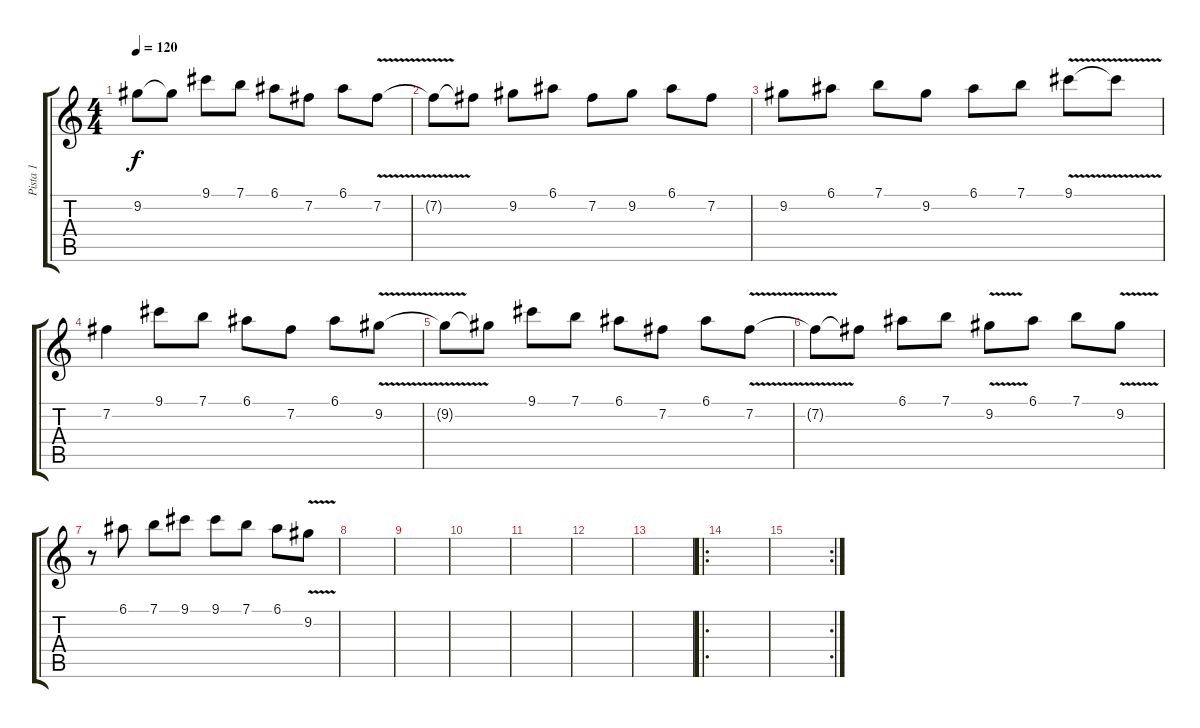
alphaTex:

\track ("Pista 1" "Pista 1") {instrument overdrivenguitar}
\staff {score tabs}
\tuning (E4 B3 G3 D3 A2 E2) {hide}
\ts (4 4)
\tempo 120
\clef g2
\ks c
9.2{t}.8{dy f} 9.2{t}.8 9.1.8 7.1.8 6.1.8 7.2.8 6.1.8 7.2{v}.8 |
7.2{t}.8 7.2{t}.8 9.2.8 6.1.8 7.2.8 9.2.8 6.1.8 7.2.8 |
9.2.8 6.1.8 7.1.8 9.2.8 6.1.8 7.1.8 9.1{v}.8 9.1{t}.8 |
7.2.4 9.1.8 7.1.8 6.1.8 7.2.8 6.1.8 9.2{v}.8 |
9.2{t}.8 9.2{t}.8 9.1.8 7.1.8 6.1.8 7.2.8 6.1.8 7.2{v}.8 |
7.2{t}.8 7.2{t}.8 6.1.8 7.1.8 9.2{v}.8 6.1.8 7.1.8 9.2{v}.8 |
r.8 6.1.8 7.1.8 9.1.8 9.1.8 7.1.8 6.1.8 9.2{v}.8 |
|
|
|
|
|
|
\ro
|
\rc 2
